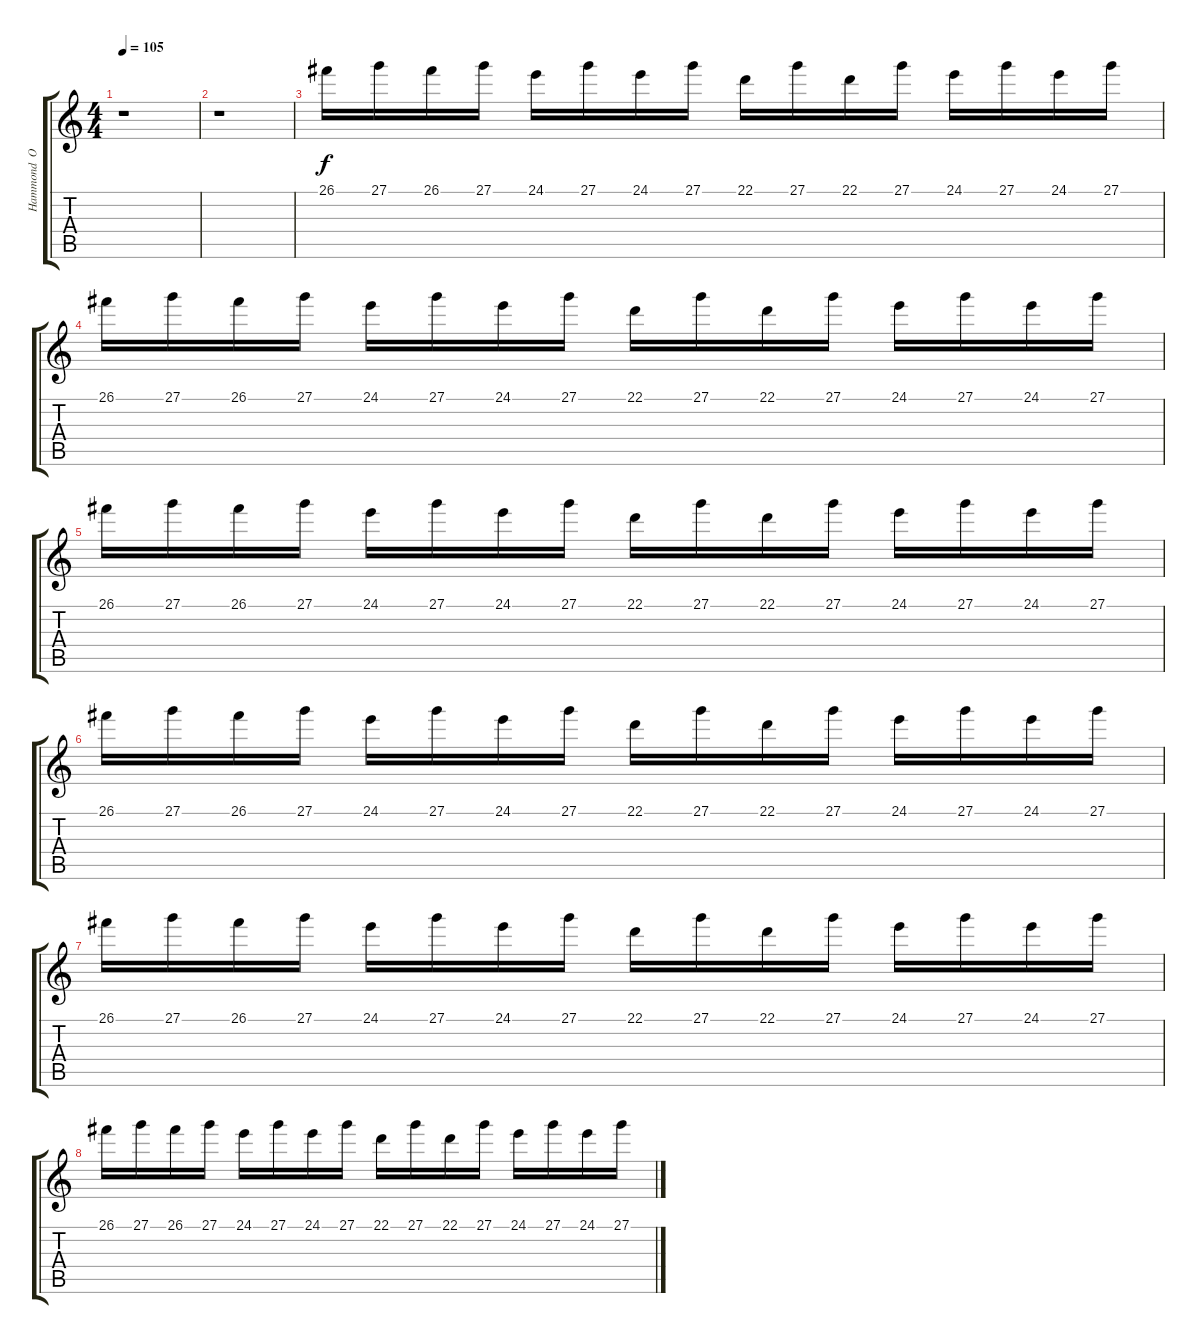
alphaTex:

\track ("Hammond  Organ" "Hammond  O") {instrument drawbarorgan}
\staff {score tabs}
\tuning (E4 B3 G3 D3 A2 E2) {hide}
\ts (4 4)
\tempo 105
\clef g2
\ks c
r.1{dy f} |
r.1 |
26.1.16{volume 9} 27.1.16 26.1.16{volume 9} 27.1.16{volume 9} 24.1.16{volume 9} 27.1.16{volume 9} 24.1.16{volume 9} 27.1.16{volume 10} 22.1.16{volume 10} 27.1.16{volume 10} 22.1.16{volume 10} 27.1.16{volume 10} 24.1.16{volume 10} 27.1.16{volume 10} 24.1.16{volume 10} 27.1.16{volume 10} |
26.1.16{volume 11} 27.1.16 26.1.16{volume 11} 27.1.16{volume 11} 24.1.16{volume 11} 27.1.16{volume 11} 24.1.16{volume 11} 27.1.16{volume 11} 22.1.16{volume 12} 27.1.16{volume 12} 22.1.16{volume 12} 27.1.16{volume 12} 24.1.16{volume 12} 27.1.16{volume 12} 24.1.16{volume 12} 27.1.16{volume 12} |
26.1.16{volume 12} 27.1.16 26.1.16 27.1.16 24.1.16 27.1.16 24.1.16 27.1.16 22.1.16 27.1.16 22.1.16 27.1.16 24.1.16 27.1.16 24.1.16 27.1.16 |
26.1.16{volume 12} 27.1.16{volume 12} 26.1.16{volume 12} 27.1.16{volume 12} 24.1.16{volume 12} 27.1.16{volume 11} 24.1.16{volume 11} 27.1.16{volume 11} 22.1.16{volume 11} 27.1.16{volume 10} 22.1.16{volume 10} 27.1.16{volume 10} 24.1.16{volume 10} 27.1.16{volume 10} 24.1.16{volume 9} 27.1.16{volume 9} |
26.1.16{volume 9} 27.1.16 26.1.16{volume 9} 27.1.16{volume 9} 24.1.16{volume 9} 27.1.16{volume 9} 24.1.16{volume 9} 27.1.16{volume 10} 22.1.16{volume 10} 27.1.16{volume 10} 22.1.16{volume 10} 27.1.16{volume 10} 24.1.16{volume 10} 27.1.16{volume 10} 24.1.16{volume 10} 27.1.16{volume 10} |
26.1.16{volume 11} 27.1.16 26.1.16{volume 11} 27.1.16{volume 11} 24.1.16{volume 11} 27.1.16{volume 11} 24.1.16{volume 11} 27.1.16{volume 11} 22.1.16{volume 12} 27.1.16{volume 12} 22.1.16{volume 12} 27.1.16{volume 12} 24.1.16{volume 12} 27.1.16{volume 12} 24.1.16{volume 12} 27.1.16{volume 12}
